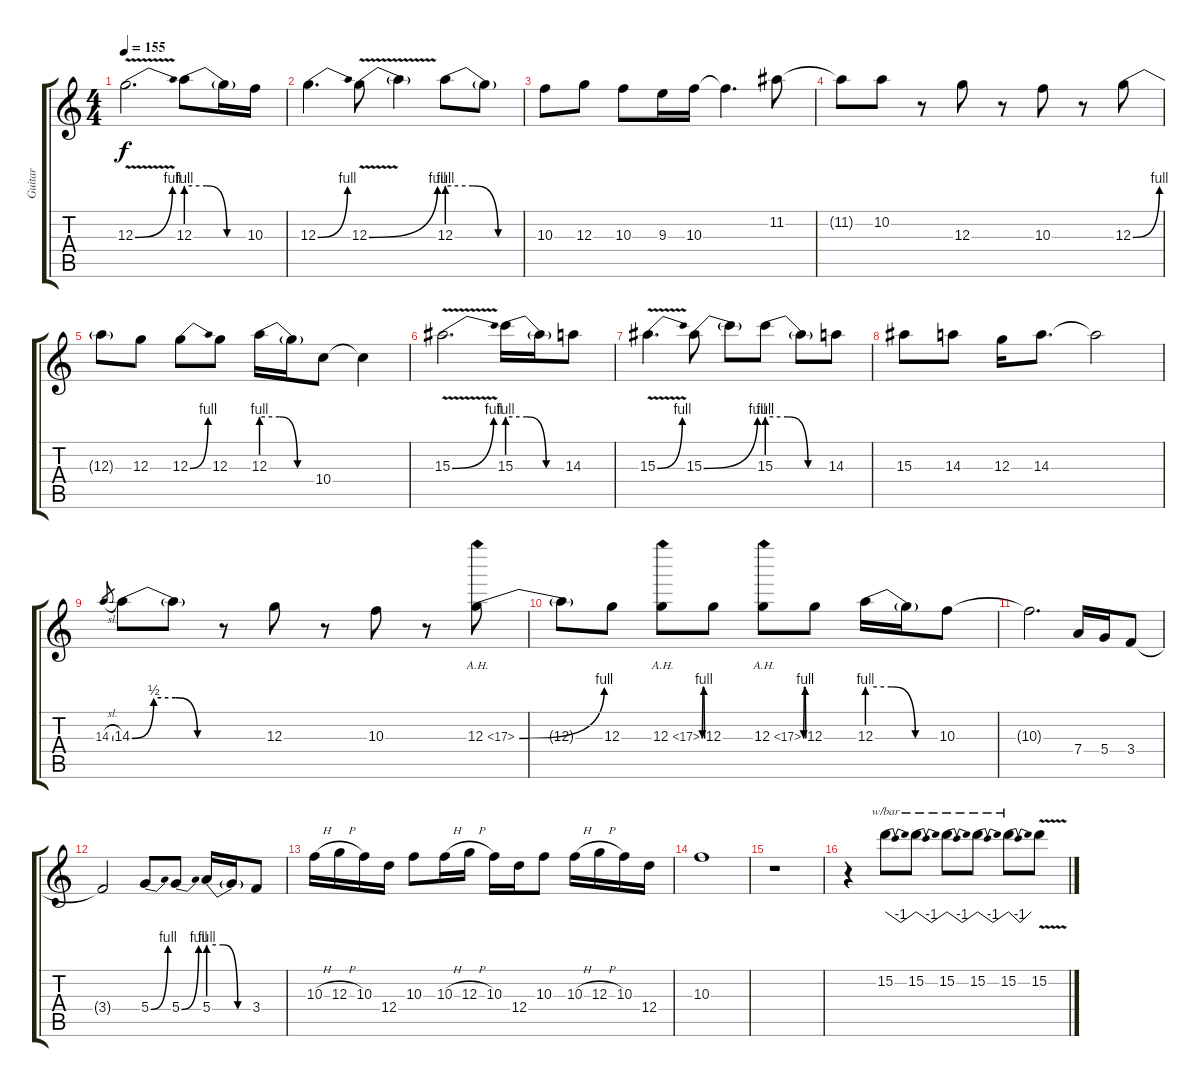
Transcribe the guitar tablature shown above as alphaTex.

\track ("Guitar" "Guitar") {instrument distortionguitar}
\staff {score tabs}
\tuning (E4 B3 G3 D3 A2 E2) {hide}
\ts (4 4)
\tempo 155
\clef g2
\ks c
12.3{be (bend 0 0 60 4) v}.2{d dy f} 12.3{be (custom 0 4 20 4 40 0 60 0)}.8 12.3{t}.16 10.3.16 |
12.3{be (bend 0 0 60 4)}.4{d} 12.3{be (bend 0 0 60 4) v}.8 12.3{t}.4 12.3{be (custom 0 4 20 4 40 0 60 0)}.8 12.3{t}.8 |
10.3.8 12.3.8 10.3.8 9.3.16 10.3.16 10.3{t}.4{d} 11.2.8 |
11.2{t}.8 10.2.8 r.8 12.3.8 r.8 10.3.8 r.8 12.3{be (bend 0 0 60 4)}.8 |
12.3{t}.8 12.3.8 12.3{be (bend 0 0 60 4)}.8 12.3.8 12.3{be (custom 0 4 20 4 40 0 60 0)}.16 12.3{t}.16 10.4.8 10.4{t}.4 |
15.3{be (bend 0 0 60 4) v}.2{d} 15.3{be (custom 0 4 20 4 40 0 60 0)}.16 15.3{t}.16 14.3.8 |
15.3{be (bend 0 0 60 4) v}.4{d} 15.3{be (bend 0 0 60 4)}.8 15.3{t}.8 15.3{be (custom 0 4 20 4 40 0 60 0)}.8 15.3{t}.8 14.3.8 |
15.3.8 14.3.8 12.3.16 14.3.8{d} 14.3{t}.2 |
14.3{sl}.8{gr} 14.3{be (custom 0 0 15 2 30 2 45 0 60 0)}.8 14.3{t}.8 r.8 12.3.8 r.8 10.3.8 r.8 12.3{be (bend 0 0 60 4) ah 5}.8 |
12.3{t}.8 12.3.8 12.3{be (custom 0 0 15 4 30 4 45 0 60 0) ah 5}.8 12.3.8 12.3{be (custom 0 0 15 4 30 4 45 0 60 0) ah 5}.8 12.3.8 12.3{be (custom 0 4 20 4 40 0 60 0)}.16 12.3{t}.16 10.3.8 |
10.3{t}.2{d} 7.4.16 5.4.16 3.4.8 |
3.4{t}.2 5.4{be (bend 0 0 60 4)}.8 5.4{be (bend 0 0 60 4)}.8 5.4{be (custom 0 4 20 4 40 0 60 0)}.16 5.4{t}.16 3.4.8 |
10.3{h}.16 12.3{h}.16 10.3.16 12.4.16 10.3.8 10.3{h}.16 12.3{h}.16 10.3.16 12.4.16 10.3.8 10.3{h}.16 12.3{h}.16 10.3.16 12.4.16 |
10.3.1 |
r.1 |
r.4 15.2.8{tbe (dip default 0 0 30 -4 60 0)} 15.2.8{tbe (dip default 0 0 30 -4 60 0)} 15.2.8{tbe (dip default 0 0 30 -4 60 0)} 15.2.8{tbe (dip default 0 0 30 -4 60 0)} 15.2.8{tbe (dip default 0 0 30 -4 60 0)} 15.2{v}.8
